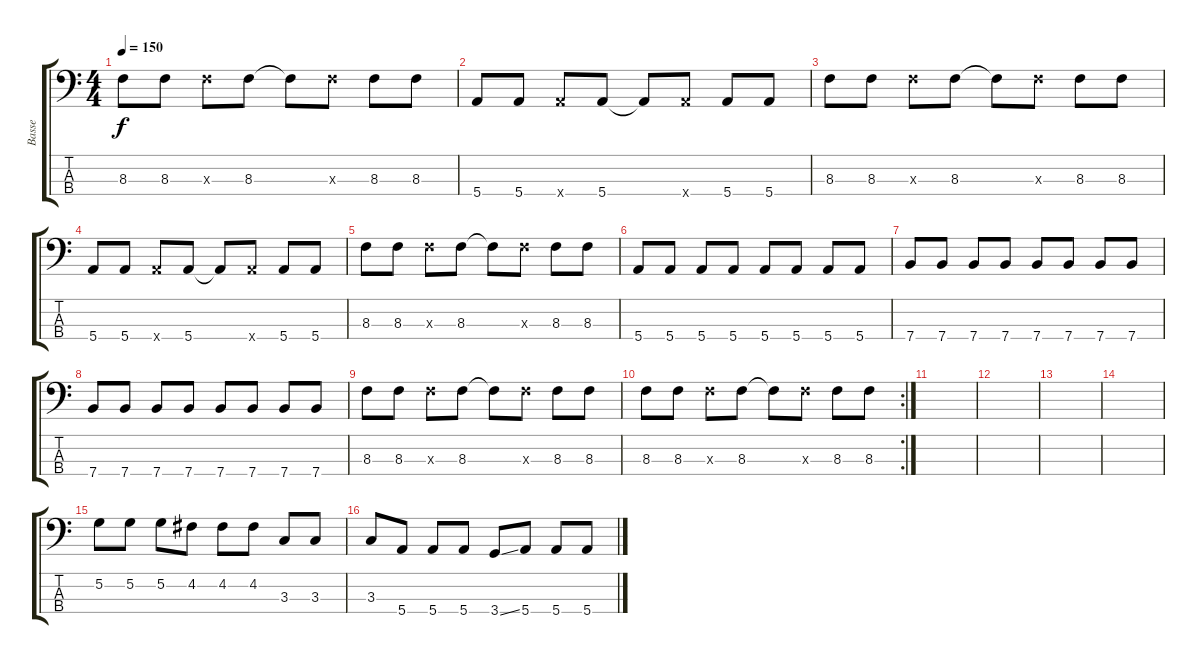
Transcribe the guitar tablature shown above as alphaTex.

\track ("Basse" "Basse") {instrument acousticguitarnylon}
\staff {score tabs}
\tuning (G2 D2 A1 E1) {hide}
\ts (4 4)
\tempo 150
\clef f4
\ks c
8.3.8{dy f} 8.3.8 8.3{x}.8 8.3.8 8.3{t}.8 8.3{x}.8 8.3.8 8.3.8 |
5.4.8 5.4.8 5.4{x}.8 5.4.8 5.4{t}.8 5.4{x}.8 5.4.8 5.4.8 |
8.3.8 8.3.8 8.3{x}.8 8.3.8 8.3{t}.8 8.3{x}.8 8.3.8 8.3.8 |
5.4.8 5.4.8 5.4{x}.8 5.4.8 5.4{t}.8 5.4{x}.8 5.4.8 5.4.8 |
8.3.8 8.3.8 8.3{x}.8 8.3.8 8.3{t}.8 8.3{x}.8 8.3.8 8.3.8 |
5.4.8 5.4.8 5.4.8 5.4.8 5.4.8 5.4.8 5.4.8 5.4.8 |
7.4.8 7.4.8 7.4.8 7.4.8 7.4.8 7.4.8 7.4.8 7.4.8 |
7.4.8 7.4.8 7.4.8 7.4.8 7.4.8 7.4.8 7.4.8 7.4.8 |
8.3.8 8.3.8 8.3{x}.8 8.3.8 8.3{t}.8 8.3{x}.8 8.3.8 8.3.8 |
\rc 2
8.3.8 8.3.8 8.3{x}.8 8.3.8 8.3{t}.8 8.3{x}.8 8.3.8 8.3.8 |
|
|
|
|
5.2.8 5.2.8 5.2.8 4.2.8 4.2.8 4.2.8 3.3.8 3.3.8 |
3.3.8 5.4.8 5.4.8 5.4.8 3.4{ss}.8 5.4.8 5.4.8 5.4.8
